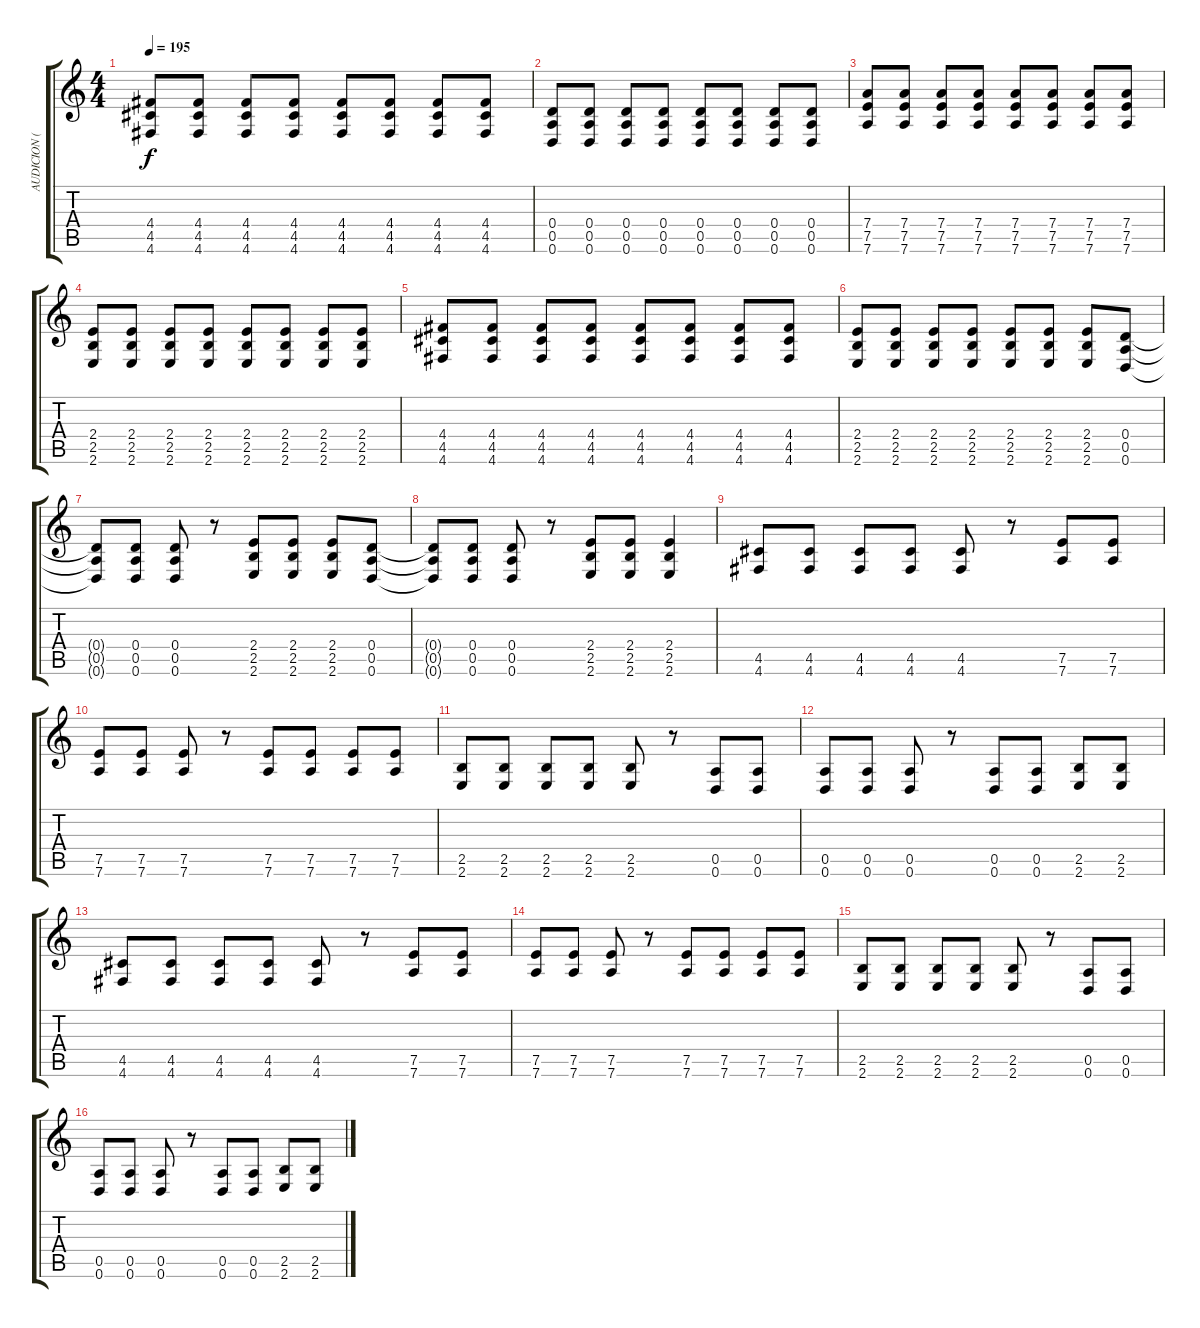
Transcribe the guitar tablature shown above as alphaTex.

\track ("AUDICION (GUITARRA)" "AUDICION (") {instrument distortionguitar}
\staff {score tabs}
\tuning (E4 B3 G3 D3 A2 D2) {hide}
\ts (4 4)
\tempo 195
\clef g2
\ks c
(4.4 4.5 4.6).8{dy f} (4.4 4.5 4.6).8 (4.4 4.5 4.6).8 (4.4 4.5 4.6).8 (4.4 4.5 4.6).8 (4.4 4.5 4.6).8 (4.4 4.5 4.6).8 (4.4 4.5 4.6).8 |
(0.4 0.5 0.6).8 (0.4 0.5 0.6).8 (0.4 0.5 0.6).8 (0.4 0.5 0.6).8 (0.4 0.5 0.6).8 (0.4 0.5 0.6).8 (0.4 0.5 0.6).8 (0.4 0.5 0.6).8 |
(7.4 7.5 7.6).8 (7.4 7.5 7.6).8 (7.4 7.5 7.6).8 (7.4 7.5 7.6).8 (7.4 7.5 7.6).8 (7.4 7.5 7.6).8 (7.4 7.5 7.6).8 (7.4 7.5 7.6).8 |
(2.4 2.5 2.6).8 (2.4 2.5 2.6).8 (2.4 2.5 2.6).8 (2.4 2.5 2.6).8 (2.4 2.5 2.6).8 (2.4 2.5 2.6).8 (2.4 2.5 2.6).8 (2.4 2.5 2.6).8 |
(4.4 4.5 4.6).8 (4.4 4.5 4.6).8 (4.4 4.5 4.6).8 (4.4 4.5 4.6).8 (4.4 4.5 4.6).8 (4.4 4.5 4.6).8 (4.4 4.5 4.6).8 (4.4 4.5 4.6).8 |
(2.4 2.5 2.6).8 (2.4 2.5 2.6).8 (2.4 2.5 2.6).8 (2.4 2.5 2.6).8 (2.4 2.5 2.6).8 (2.4 2.5 2.6).8 (2.4 2.5 2.6).8 (0.4 0.5 0.6).8 |
(0.4{t} 0.5{t} 0.6{t}).8 (0.4 0.5 0.6).8 (0.4 0.5 0.6).8 r.8 (2.4 2.5 2.6).8 (2.4 2.5 2.6).8 (2.4 2.5 2.6).8 (0.4 0.5 0.6).8 |
(0.4{t} 0.5{t} 0.6{t}).8 (0.4 0.5 0.6).8 (0.4 0.5 0.6).8 r.8 (2.4 2.5 2.6).8 (2.4 2.5 2.6).8 (2.4 2.5 2.6).4 |
(4.5 4.6).8 (4.5 4.6).8 (4.5 4.6).8 (4.5 4.6).8 (4.5 4.6).8 r.8 (7.5 7.6).8 (7.5 7.6).8 |
(7.5 7.6).8 (7.5 7.6).8 (7.5 7.6).8 r.8 (7.5 7.6).8 (7.5 7.6).8 (7.5 7.6).8 (7.5 7.6).8 |
(2.5 2.6).8 (2.5 2.6).8 (2.5 2.6).8 (2.5 2.6).8 (2.5 2.6).8 r.8 (0.5 0.6).8 (0.5 0.6).8 |
(0.5 0.6).8 (0.5 0.6).8 (0.5 0.6).8 r.8 (0.5 0.6).8 (0.5 0.6).8 (2.5 2.6).8 (2.5 2.6).8 |
(4.5 4.6).8 (4.5 4.6).8 (4.5 4.6).8 (4.5 4.6).8 (4.5 4.6).8 r.8 (7.5 7.6).8 (7.5 7.6).8 |
(7.5 7.6).8 (7.5 7.6).8 (7.5 7.6).8 r.8 (7.5 7.6).8 (7.5 7.6).8 (7.5 7.6).8 (7.5 7.6).8 |
(2.5 2.6).8 (2.5 2.6).8 (2.5 2.6).8 (2.5 2.6).8 (2.5 2.6).8 r.8 (0.5 0.6).8 (0.5 0.6).8 |
(0.5 0.6).8 (0.5 0.6).8 (0.5 0.6).8 r.8 (0.5 0.6).8 (0.5 0.6).8 (2.5 2.6).8 (2.5 2.6).8
